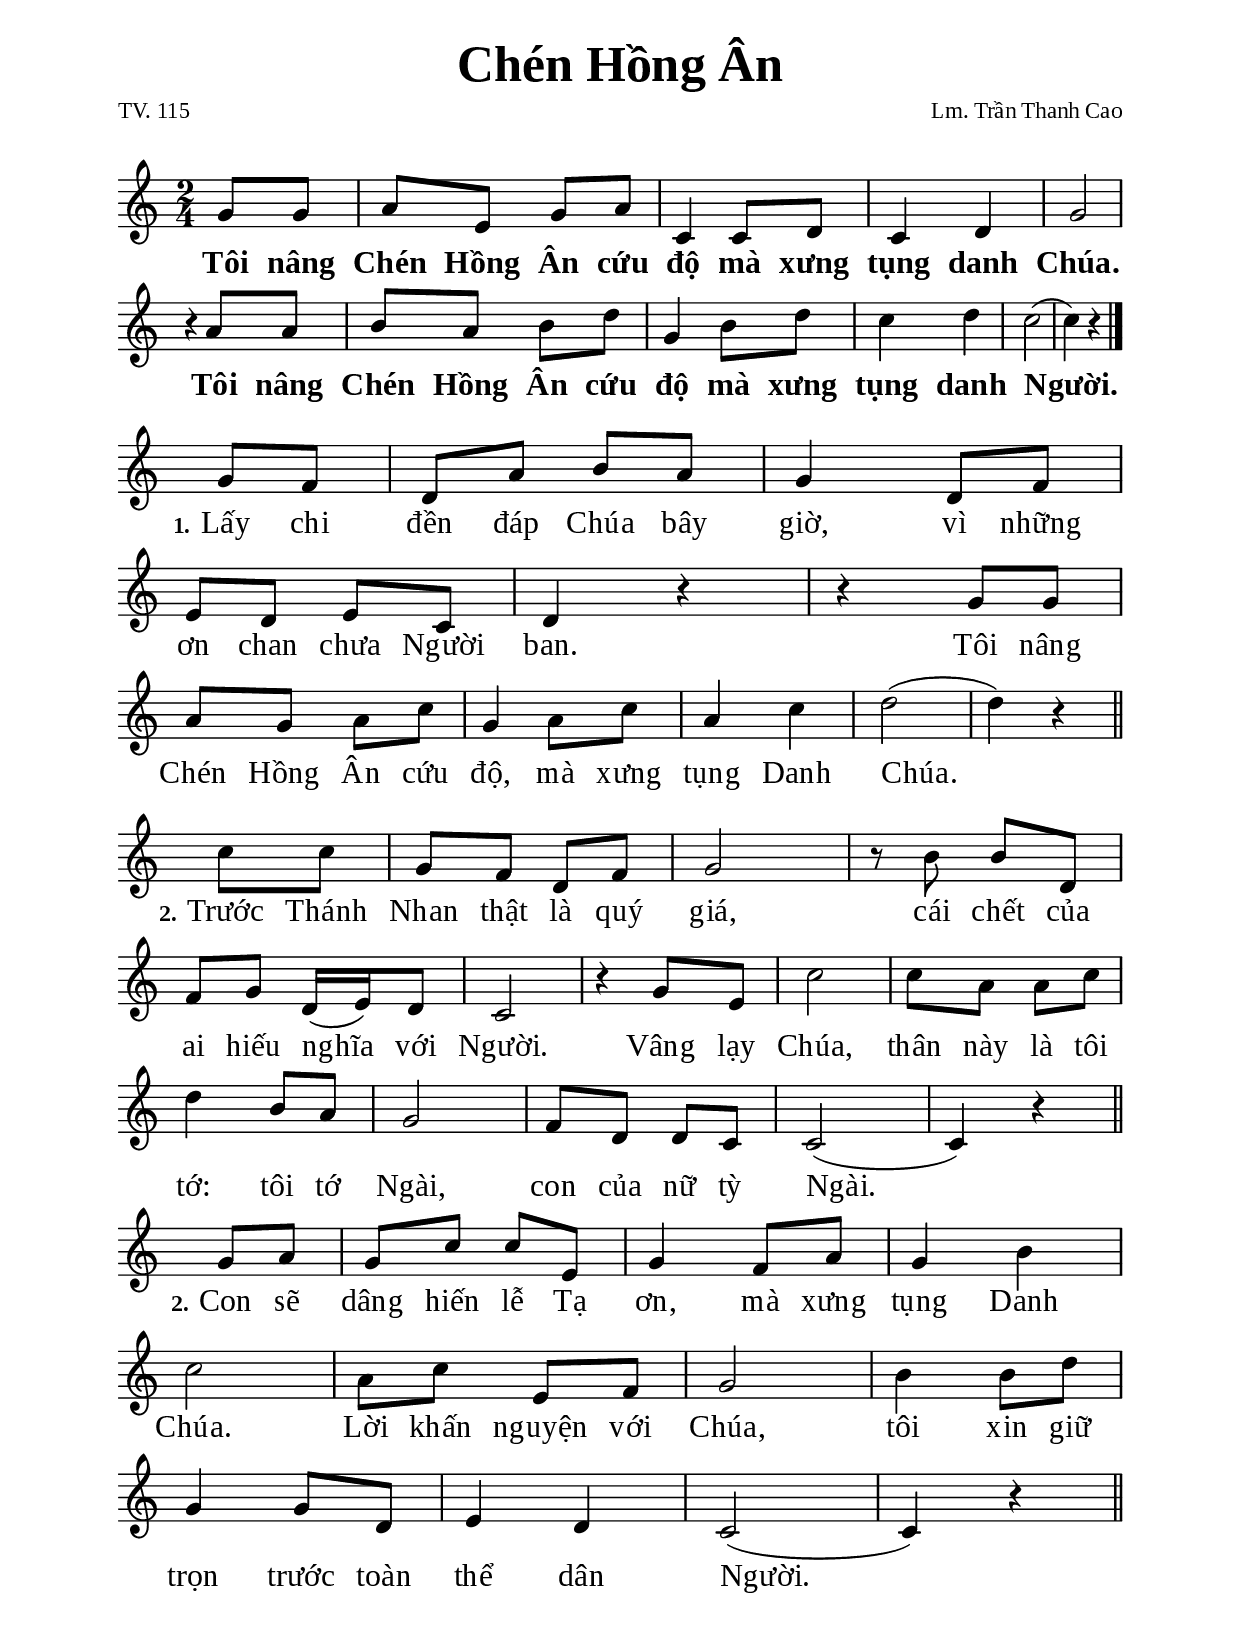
% Cài đặt chung
\version "2.20.0"
\include "english.ly"

\header {
  title = \markup { \fontsize #3 "Chén Hồng Ân" }
  poet = "TV. 115"
  composer = "Lm. Trần Thanh Cao"
  arranger = " "
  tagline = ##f
}


\paper {
  #(set-paper-size "a4")
  top-margin = 15\mm
  bottom-margin = 15\mm
  left-margin = 20\mm
  right-margin = 20\mm
  indent = #0
  #(define fonts
    (make-pango-font-tree
      "Liberation Serif"
      "Liberation Serif"
      "Liberation Serif"
      (/ 20 20)))
  page-count = #1
}

% Nhạc điệp khúc
nhacDiepKhuc = \relative c'' {
  \override Lyrics.LyricSpace.minimum-distance = #1.7
  \override Score.BarNumber.break-visibility = ##(#f #f #f)
  \partial 4 g8 g |
  a e g a |
  c,4 c8 d |
  c4 d |
  g2 |
  r4 a8 a |
  b a b d |
  g,4 b8 d |
  c4 d |
  c2 ( |
  c4) r \bar "|."
}

% Nhạc phiên khúc
nhacPhienKhucMot = \relative c'' {
  \override Lyrics.LyricSpace.minimum-distance = #2.0
  \override Score.BarNumber.break-visibility = ##(#f #f #f)
  \partial 4 g8 f |
  d a' b a |
  g4 d8 f |
  e d e c |
  d4 r |
  r g8 g |
  a g a c |
  g4 a8 c |
  a4 c |
  d2 ( |
  d4) r \bar "||"
}

nhacPhienKhucHai = \relative c'' {
  \override Lyrics.LyricSpace.minimum-distance = #2.0
  \override Score.BarNumber.break-visibility = ##(#f #f #f)
  \partial 4 c8 c |
  g f d f |
  g2 |
  r8 b b d, |
  f g d16 (e) d8 |
  c2 |
  r4 g'8 e |
  c'2 |
  c8 a a c |
  d4 b8 a |
  g2 |
  f8 d d c |
  c2 ( |
  c4) r \bar "||"
}

nhacPhienKhucBa = \relative c'' {
  \override Lyrics.LyricSpace.minimum-distance = #2.0
  \override Score.BarNumber.break-visibility = ##(#f #f #f)
  \partial 4 g8 a |
  g c c e, |
  g4 f8 a |
  g4 b |
  c2 |
  a8 c e, f |
  g2 |
  b4 b8 d |
  g,4 g8 d |
  e4 d |
  c2 ( |
  c4) r \bar "||"
}

% Lời điệp khúc
loiDiepKhuc = \lyricmode {
  \override Lyrics.LyricText.font-series = #'bold
  Tôi nâng Chén Hồng Ân cứu độ mà xưng tụng danh Chúa.
  Tôi nâng Chén Hồng Ân  cứu độ mà xưng tụng danh Người.
}

% Lời phiên khúc
loiPhienKhucMot = \lyricmode {
  \set stanza = #"1."
  Lấy chi đền đáp Chúa bây giờ,
  vì những ơn chan chưa Người ban.
  Tôi nâng Chén Hồng Ân cứu độ, mà xưng tụng Danh Chúa.
}

loiPhienKhucHai = \lyricmode {
  \set stanza = #"2."
  Trước Thánh Nhan thật là quý giá,
  cái chết của ai hiếu nghĩa với Người.
  Vâng lạy Chúa, thân này là tôi tớ:
  tôi tớ Ngài, con của nữ tỳ Ngài.
}

loiPhienKhucBa = \lyricmode {
  \set stanza = #"2."
  Con sẽ dâng hiến lễ Tạ ơn, mà xưng tụng Danh Chúa.
  Lời khấn nguyện với Chúa,
  tôi xin giữ trọn trước toàn thể dân Người.
}


% Dàn trang
\score {
  \new ChoirStaff <<
    \new Staff = diepKhuc \with {
        \consists "Merge_rests_engraver"
        \magnifyStaff #(magstep +1)
      }
      <<
      \new Voice = beSop {
        \key c \major \time 2/4 \stemNeutral \nhacDiepKhuc
      }
    >>
    \new Lyrics \lyricsto beSop \loiDiepKhuc
  >>
  \layout {
    \override Lyrics.LyricText.font-series = #'bold
    \override Lyrics.LyricText.font-size = #+3
    \override Lyrics.LyricSpace.minimum-distance = #2.0
    \override Score.BarNumber.break-visibility = ##(#f #f #f)
  }
}

\score {
  \new ChoirStaff <<
    \new Staff = phienKhuc \with {
        \magnifyStaff #(magstep +1)
      }
      <<
      \new Voice = beSop {
        \key c \major \time 2/4 \nhacPhienKhucMot
      }
    >>
    \new Lyrics \lyricsto beSop \loiPhienKhucMot
  >>
  \layout {
    \override Staff.TimeSignature.transparent = ##t
    \override Lyrics.LyricText.font-size = #+3
    \override Lyrics.LyricSpace.minimum-distance = #2.0
    \override Score.BarNumber.break-visibility = ##(#f #f #f)
  } 
}

\score {
  \new ChoirStaff <<
    \new Staff = phienKhuc \with {
        \magnifyStaff #(magstep +1)
      }
      <<
      \new Voice = beSop {
        \key c \major \time 2/4 \nhacPhienKhucHai
      }
    >>
    \new Lyrics \lyricsto beSop \loiPhienKhucHai
  >>
  \layout {
    \override Staff.TimeSignature.transparent = ##t
    \override Lyrics.LyricText.font-size = #+3
    \override Lyrics.LyricSpace.minimum-distance = #2.0
    \override Score.BarNumber.break-visibility = ##(#f #f #f)
  } 
}

\score {
  \new ChoirStaff <<
    \new Staff = phienKhuc \with {
        \magnifyStaff #(magstep +1)
      }
      <<
      \new Voice = beSop {
        \key c \major \time 2/4 \nhacPhienKhucBa
      }
    >>
    \new Lyrics \lyricsto beSop \loiPhienKhucBa
  >>
  \layout {
    \override Staff.TimeSignature.transparent = ##t
    \override Lyrics.LyricText.font-size = #+3
    \override Lyrics.LyricSpace.minimum-distance = #2.0
    \override Score.BarNumber.break-visibility = ##(#f #f #f)
  } 
}
